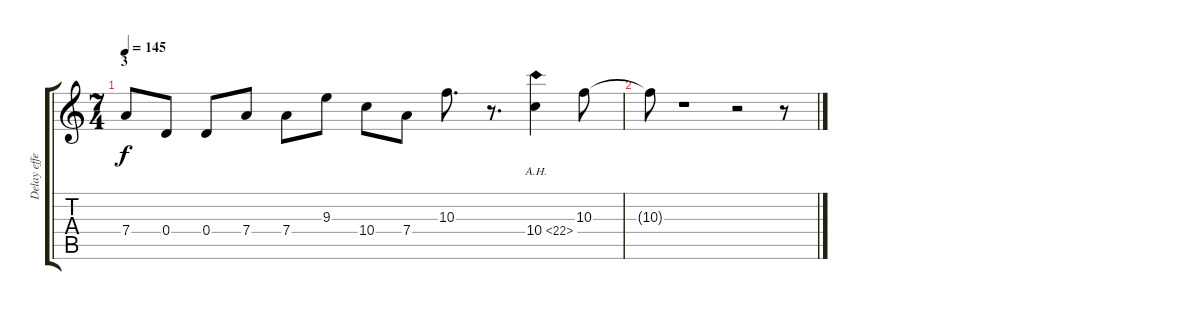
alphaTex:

\track ("Delay effect" "Delay effe") {instrument distortionguitar}
\staff {score tabs}
\tuning (E4 B3 G3 D3 A2 E2) {hide}
\ts (7 4)
\section ("" "3")
\tempo 145
\clef g2
\ks c
7.4{t}.8{dy f} 0.4.8 0.4.8 7.4.8 7.4.8 9.3.8 10.4.8 7.4.8 10.3.8{d} r.8{d} 10.4{ah 12}.4 10.3.8 |
10.3{t}.8 r.1 r.2 r.8
